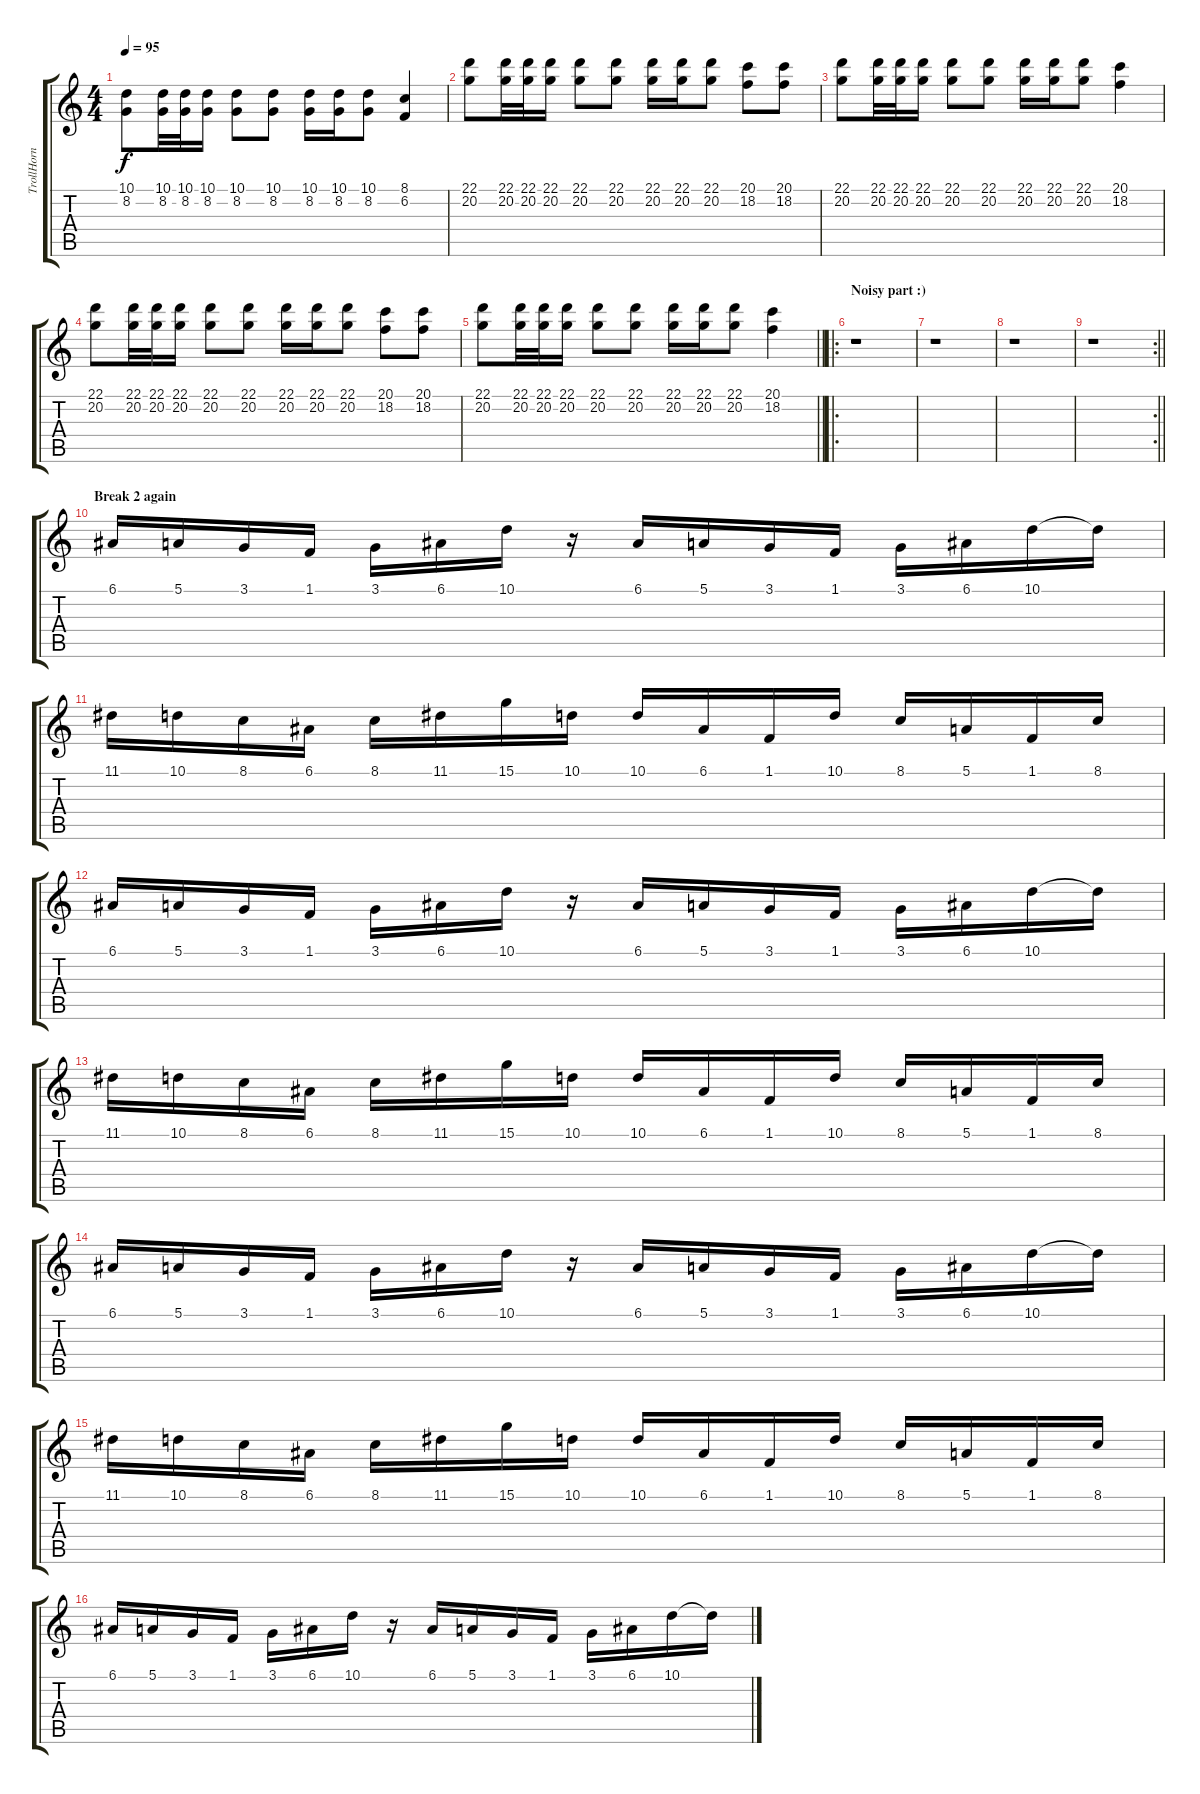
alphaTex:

\track ("TrollHorn" "TrollHorn") {instrument harmonica}
\staff {score tabs}
\tuning (E4 B3 G3 D3 A2 E2) {hide}
\ts (4 4)
\tempo 95
\clef g2
\ks c
(10.1 8.2).8{dy f} (10.1 8.2).32 (10.1 8.2).32 (10.1 8.2).16 (10.1 8.2).8 (10.1 8.2).8 (10.1 8.2).16 (10.1 8.2).16 (10.1 8.2).8 (8.1 6.2).4 |
(22.1 20.2).8{instrument stringensemble1} (22.1 20.2).32 (22.1 20.2).32 (22.1 20.2).16 (22.1 20.2).8 (22.1 20.2).8 (22.1 20.2).16 (22.1 20.2).16 (22.1 20.2).8 (20.1 18.2).8 (20.1 18.2).8 |
(22.1 20.2).8 (22.1 20.2).32 (22.1 20.2).32 (22.1 20.2).16 (22.1 20.2).8 (22.1 20.2).8 (22.1 20.2).16 (22.1 20.2).16 (22.1 20.2).8 (20.1 18.2).4 |
(22.1 20.2).8 (22.1 20.2).32 (22.1 20.2).32 (22.1 20.2).16 (22.1 20.2).8 (22.1 20.2).8 (22.1 20.2).16 (22.1 20.2).16 (22.1 20.2).8 (20.1 18.2).8 (20.1 18.2).8 |
\barLineRight lightlight
(22.1 20.2).8 (22.1 20.2).32 (22.1 20.2).32 (22.1 20.2).16 (22.1 20.2).8 (22.1 20.2).8 (22.1 20.2).16 (22.1 20.2).16 (22.1 20.2).8 (20.1 18.2).4 |
\ro
\section ("" "Noisy part :)")
r.1 |
r.1 |
r.1 |
\rc 2
\barLineRight lightlight
r.1 |
\section ("" "Break 2 again")
6.1.16{volume 16 instrument pizzicatostrings} 5.1.16 3.1.16 1.1.16 3.1.16 6.1.16 10.1.16 r.16 6.1.16 5.1.16 3.1.16 1.1.16 3.1.16 6.1.16 10.1.16 10.1{t}.16 |
11.1.16 10.1.16 8.1.16 6.1.16 8.1.16 11.1.16 15.1.16 10.1.16 10.1.16 6.1.16 1.1.16 10.1.16 8.1.16 5.1.16 1.1.16 8.1.16 |
6.1.16 5.1.16 3.1.16 1.1.16 3.1.16 6.1.16 10.1.16 r.16 6.1.16 5.1.16 3.1.16 1.1.16 3.1.16 6.1.16 10.1.16 10.1{t}.16 |
11.1.16 10.1.16 8.1.16 6.1.16 8.1.16 11.1.16 15.1.16 10.1.16 10.1.16 6.1.16 1.1.16 10.1.16 8.1.16 5.1.16 1.1.16 8.1.16 |
6.1.16{instrument pizzicatostrings} 5.1.16 3.1.16 1.1.16 3.1.16 6.1.16 10.1.16 r.16 6.1.16 5.1.16 3.1.16 1.1.16 3.1.16 6.1.16 10.1.16 10.1{t}.16 |
11.1.16 10.1.16 8.1.16 6.1.16 8.1.16 11.1.16 15.1.16 10.1.16 10.1.16 6.1.16 1.1.16 10.1.16 8.1.16 5.1.16 1.1.16 8.1.16 |
6.1.16 5.1.16 3.1.16 1.1.16 3.1.16 6.1.16 10.1.16 r.16 6.1.16 5.1.16 3.1.16 1.1.16 3.1.16 6.1.16 10.1.16 10.1{t}.16
